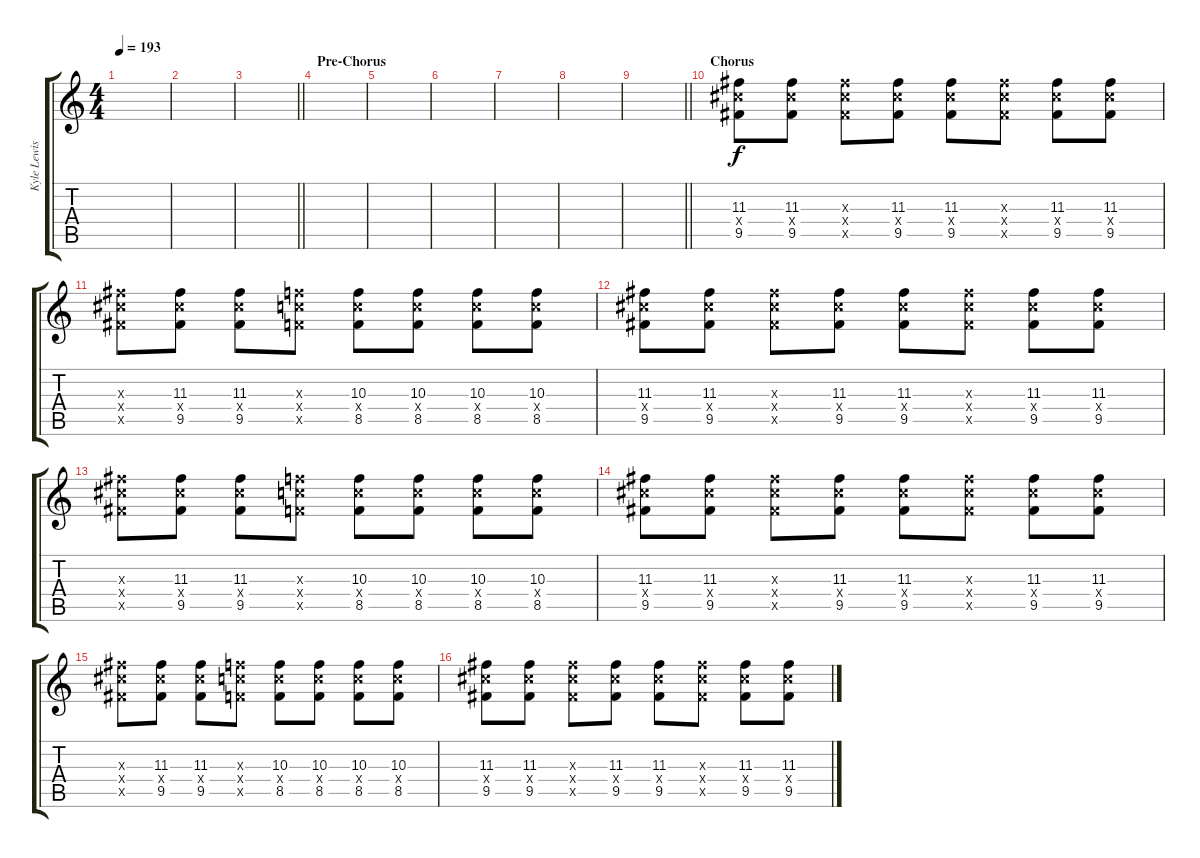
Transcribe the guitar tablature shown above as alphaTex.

\track ("Kyle Lewis - Guitar" "Kyle Lewis") {instrument distortionguitar}
\staff {score tabs}
\tuning (E4 B3 G3 D3 A2 E2) {hide}
\ts (4 4)
\tempo 193
\clef g2
\ks c
|
|
\barLineRight lightlight
|
\section ("" "Pre-Chorus")
|
|
|
|
|
\barLineRight lightlight
|
\section ("" "Chorus")
(11.3 11.4{x} 9.5).8 (11.3 11.4{x} 9.5).8 (11.3{x} 11.4{x} 9.5{x}).8 (11.3 11.4{x} 9.5).8 (11.3 11.4{x} 9.5).8 (11.3{x} 11.4{x} 9.5{x}).8 (11.3 11.4{x} 9.5).8 (11.3 11.4{x} 9.5).8 |
(11.3{x} 11.4{x} 9.5{x}).8 (11.3 11.4{x} 9.5).8 (11.3 11.4{x} 9.5).8 (10.3{x} 10.4{x} 8.5{x}).8 (10.3 10.4{x} 8.5).8 (10.3 10.4{x} 8.5).8 (10.3 10.4{x} 8.5).8 (10.3 10.4{x} 8.5).8 |
(11.3 11.4{x} 9.5).8 (11.3 11.4{x} 9.5).8 (11.3{x} 11.4{x} 9.5{x}).8 (11.3 11.4{x} 9.5).8 (11.3 11.4{x} 9.5).8 (11.3{x} 11.4{x} 9.5{x}).8 (11.3 11.4{x} 9.5).8 (11.3 11.4{x} 9.5).8 |
(11.3{x} 11.4{x} 9.5{x}).8 (11.3 11.4{x} 9.5).8 (11.3 11.4{x} 9.5).8 (10.3{x} 10.4{x} 8.5{x}).8 (10.3 10.4{x} 8.5).8 (10.3 10.4{x} 8.5).8 (10.3 10.4{x} 8.5).8 (10.3 10.4{x} 8.5).8 |
(11.3 11.4{x} 9.5).8 (11.3 11.4{x} 9.5).8 (11.3{x} 11.4{x} 9.5{x}).8 (11.3 11.4{x} 9.5).8 (11.3 11.4{x} 9.5).8 (11.3{x} 11.4{x} 9.5{x}).8 (11.3 11.4{x} 9.5).8 (11.3 11.4{x} 9.5).8 |
(11.3{x} 11.4{x} 9.5{x}).8 (11.3 11.4{x} 9.5).8 (11.3 11.4{x} 9.5).8 (10.3{x} 10.4{x} 8.5{x}).8 (10.3 10.4{x} 8.5).8 (10.3 10.4{x} 8.5).8 (10.3 10.4{x} 8.5).8 (10.3 10.4{x} 8.5).8 |
(11.3 11.4{x} 9.5).8 (11.3 11.4{x} 9.5).8 (11.3{x} 11.4{x} 9.5{x}).8 (11.3 11.4{x} 9.5).8 (11.3 11.4{x} 9.5).8 (11.3{x} 11.4{x} 9.5{x}).8 (11.3 11.4{x} 9.5).8 (11.3 11.4{x} 9.5).8
